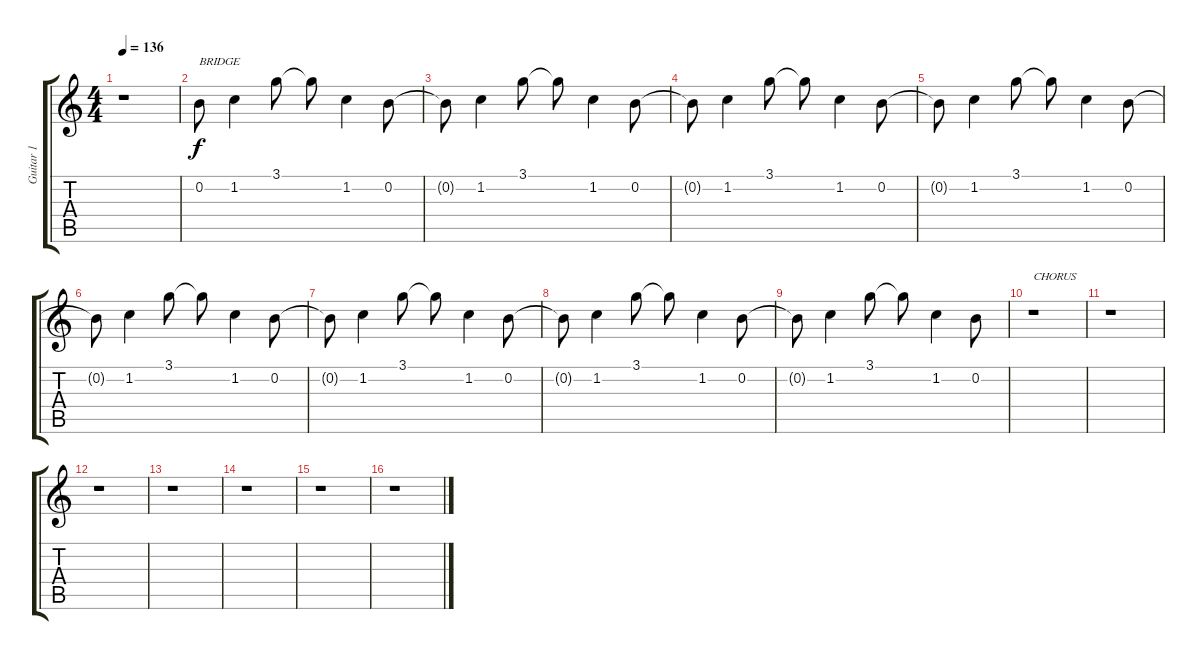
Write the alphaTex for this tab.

\track ("Guitar 1" "Guitar 1") {instrument distortionguitar}
\staff {score tabs}
\tuning (E4 B3 G3 D3 A2 E2) {hide}
\ts (4 4)
\tempo 136
\clef g2
\ks c
r.1{dy f} |
0.2.8{txt "BRIDGE"} 1.2.4 3.1.8 3.1{t}.8 1.2.4 0.2.8 |
0.2{t}.8 1.2.4 3.1.8 3.1{t}.8 1.2.4 0.2.8 |
0.2{t}.8 1.2.4 3.1.8 3.1{t}.8 1.2.4 0.2.8 |
0.2{t}.8 1.2.4 3.1.8 3.1{t}.8 1.2.4 0.2.8 |
0.2{t}.8 1.2.4 3.1.8 3.1{t}.8 1.2.4 0.2.8 |
0.2{t}.8 1.2.4 3.1.8 3.1{t}.8 1.2.4 0.2.8 |
0.2{t}.8 1.2.4 3.1.8 3.1{t}.8 1.2.4 0.2.8 |
0.2{t}.8 1.2.4 3.1.8 3.1{t}.8 1.2.4 0.2.8 |
r.1{txt "CHORUS"} |
r.1 |
r.1 |
r.1 |
r.1 |
r.1 |
r.1
